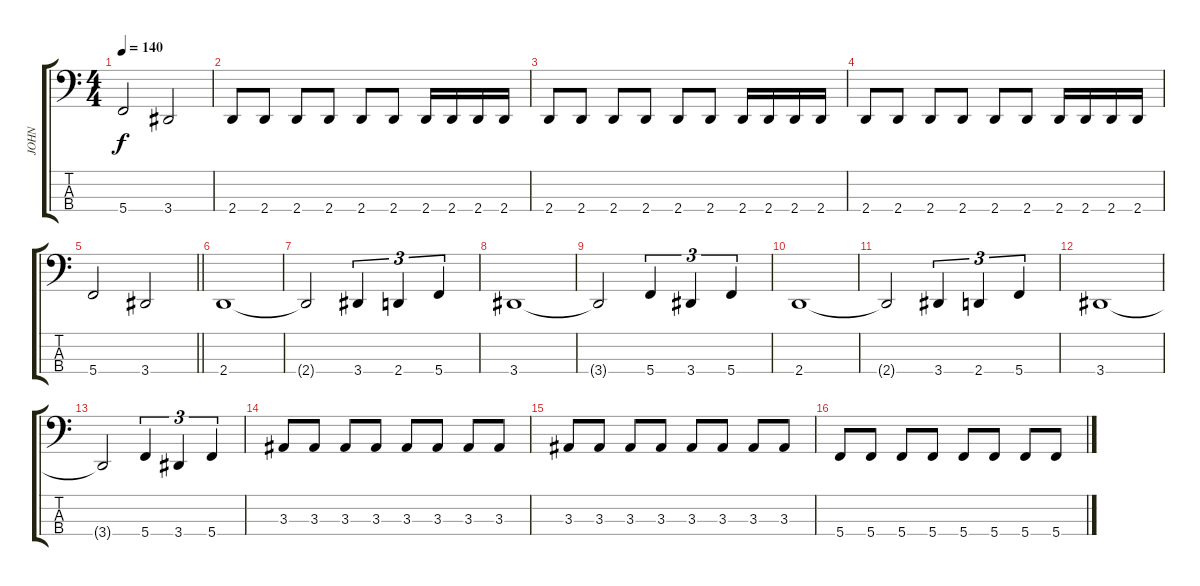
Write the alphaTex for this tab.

\track ("JOHN" "JOHN") {instrument electricbasspick}
\staff {score tabs}
\tuning (F2 C2 G1 C1) {hide}
\ts (4 4)
\tempo 140
\clef f4
\ks c
5.4.2{dy f} 3.4.2 |
2.4.8 2.4.8 2.4.8 2.4.8 2.4.8 2.4.8 2.4.16 2.4.16 2.4.16 2.4.16 |
2.4.8 2.4.8 2.4.8 2.4.8 2.4.8 2.4.8 2.4.16 2.4.16 2.4.16 2.4.16 |
2.4.8 2.4.8 2.4.8 2.4.8 2.4.8 2.4.8 2.4.16 2.4.16 2.4.16 2.4.16 |
\barLineRight lightlight
5.4.2 3.4.2 |
2.4.1 |
2.4{t}.2 3.4.4{tu (3 2)} 2.4.4{tu (3 2)} 5.4.4{tu (3 2)} |
3.4.1 |
3.4{t}.2 5.4.4{tu (3 2)} 3.4.4{tu (3 2)} 5.4.4{tu (3 2)} |
2.4.1 |
2.4{t}.2 3.4.4{tu (3 2)} 2.4.4{tu (3 2)} 5.4.4{tu (3 2)} |
3.4.1 |
3.4{t}.2 5.4.4{tu (3 2)} 3.4.4{tu (3 2)} 5.4.4{tu (3 2)} |
3.3.8 3.3.8 3.3.8 3.3.8 3.3.8 3.3.8 3.3.8 3.3.8 |
3.3.8 3.3.8 3.3.8 3.3.8 3.3.8 3.3.8 3.3.8 3.3.8 |
5.4.8 5.4.8 5.4.8 5.4.8 5.4.8 5.4.8 5.4.8 5.4.8
